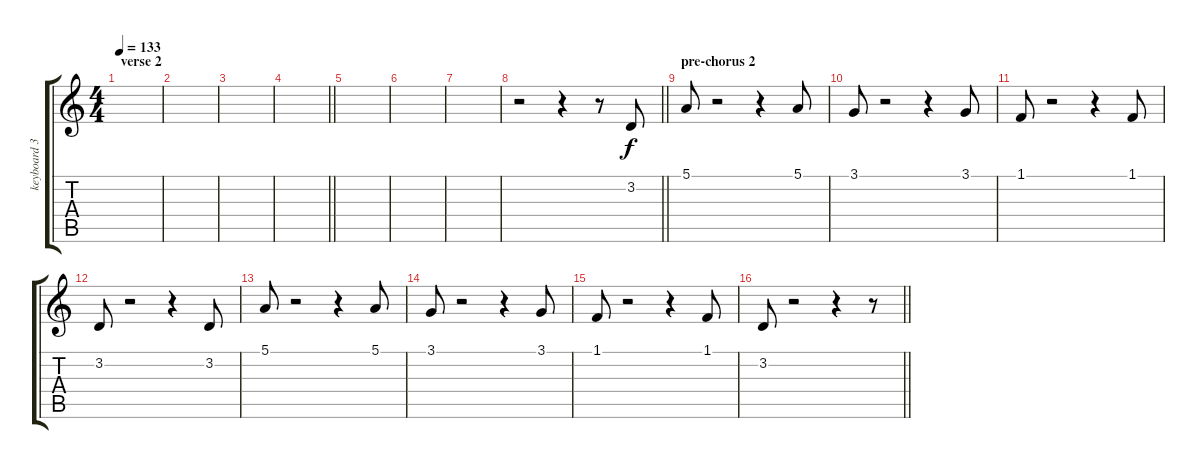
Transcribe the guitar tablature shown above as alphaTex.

\track ("keyboard 3" "keyboard 3") {instrument lead2sawtooth}
\staff {score tabs}
\tuning (E4 B3 G3 D3 A2 E2) {hide}
\ts (4 4)
\section ("" "verse 2")
\tempo 133
\clef g2
\ks c
|
|
|
\barLineRight lightlight
|
|
|
|
\barLineRight lightlight
r.2 r.4 r.8 3.2.8 |
\section ("" "pre-chorus 2")
5.1.8 r.2 r.4 5.1.8 |
3.1.8 r.2 r.4 3.1.8 |
1.1.8 r.2 r.4 1.1.8 |
3.2.8 r.2 r.4 3.2.8 |
5.1.8 r.2 r.4 5.1.8 |
3.1.8 r.2 r.4 3.1.8 |
1.1.8 r.2 r.4 1.1.8 |
\barLineRight lightlight
3.2.8 r.2 r.4 r.8
